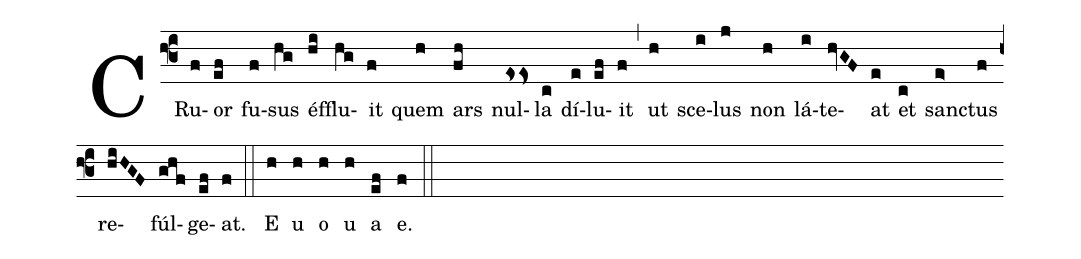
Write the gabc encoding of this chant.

%%
(f3)
CRu(f)or(ef) fu(f)sus(hg) éf(hi)flu(hg)it(f) quem(h) ars(fh) nul(eses>)la(c) dí(e)lu(ef)it(f) (,)
ut(h) sce(i)lus(j) non(h) lá(i)te(hvGF)at(e) et(c) sanc(e>)tus(f) re(hiHGF)fúl(ghf)ge(ef)at.(f) (::)
E(h) u(h) o(h) u(h) a(ef) e.(f) (::)
